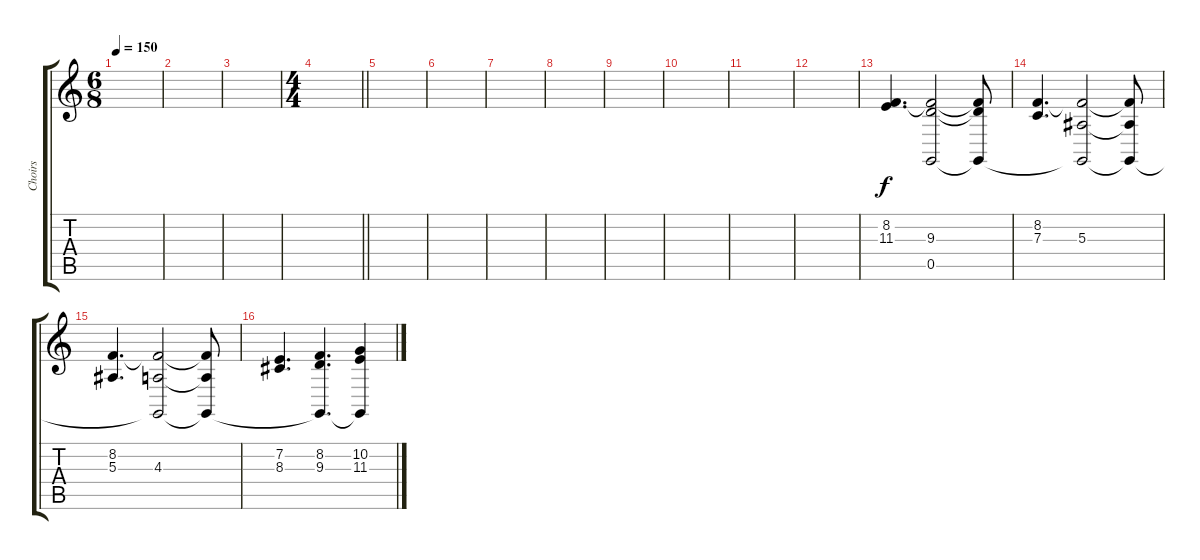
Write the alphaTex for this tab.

\track ("Choirs" "Choirs") {instrument choiraahs}
\staff {score tabs}
\tuning (D4 A3 F3 C3 G2 C2) {hide}
\ts (6 8)
\tempo 150
\clef g2
\ks c
|
|
|
\ts (4 4)
\barLineRight lightlight
|
|
|
|
|
|
|
|
|
(8.2 11.3).4{d} (8.2{t} 9.3 0.5).2 (8.2{t} 9.3{t} 0.5{t}).8 |
(8.2 7.3).4{d} (8.2{t} 5.3 0.5{t}).2 (8.2{t} 5.3{t} 0.5{t}).8 |
(8.2 5.3).4{d} (8.2{t} 4.3 0.5{t}).2 (8.2{t} 4.3{t} 0.5{t}).8 |
(7.2 8.3).4{d} (8.2 9.3 0.5{t}).4{d} (10.2 11.3 0.5{t}).4
